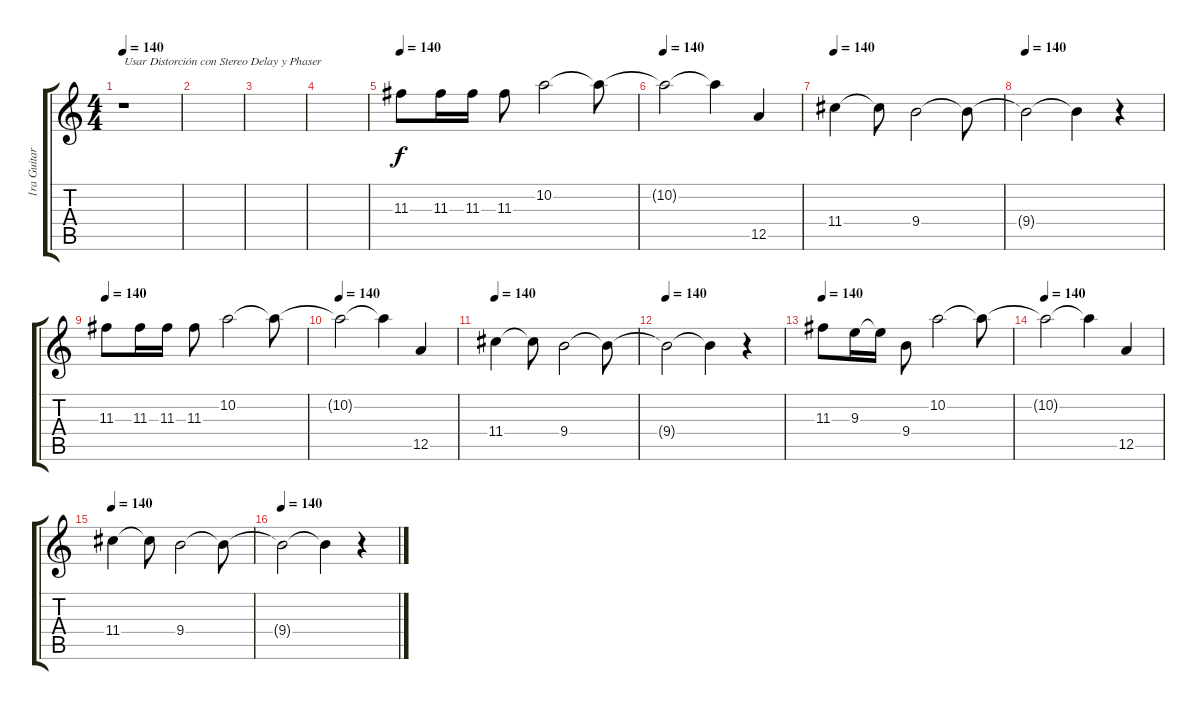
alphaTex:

\track ("1ra Guitarra" "1ra Guitar") {instrument distortionguitar}
\staff {score tabs}
\tuning (E4 B3 G3 D3 A2 E2) {hide}
\ts (4 4)
\tempo 140
\clef g2
\ks c
r.1{txt "Usar Distorción con Stereo Delay y Phaser" dy f instrument distortionguitar} |
|
|
|
\tempo 140
11.3.8 11.3.16 11.3.16 11.3.8 10.2.2 10.2{t}.8 |
\tempo 140
10.2{t}.2 10.2{t}.4 12.5.4 |
\tempo 140
11.4.4 11.4{t}.8 9.4.2 9.4{t}.8 |
\tempo 140
9.4{t}.2 9.4{t}.4 r.4 |
\tempo 140
11.3.8 11.3.16 11.3.16 11.3.8 10.2.2 10.2{t}.8 |
\tempo 140
10.2{t}.2 10.2{t}.4 12.5.4 |
\tempo 140
11.4.4 11.4{t}.8 9.4.2 9.4{t}.8 |
\tempo 140
9.4{t}.2 9.4{t}.4 r.4 |
\tempo 140
11.3.8 9.3.16 9.3{t}.16 9.4.8 10.2.2 10.2{t}.8 |
\tempo 140
10.2{t}.2 10.2{t}.4 12.5.4 |
\tempo 140
11.4.4 11.4{t}.8 9.4.2 9.4{t}.8 |
\tempo 140
9.4{t}.2 9.4{t}.4 r.4
